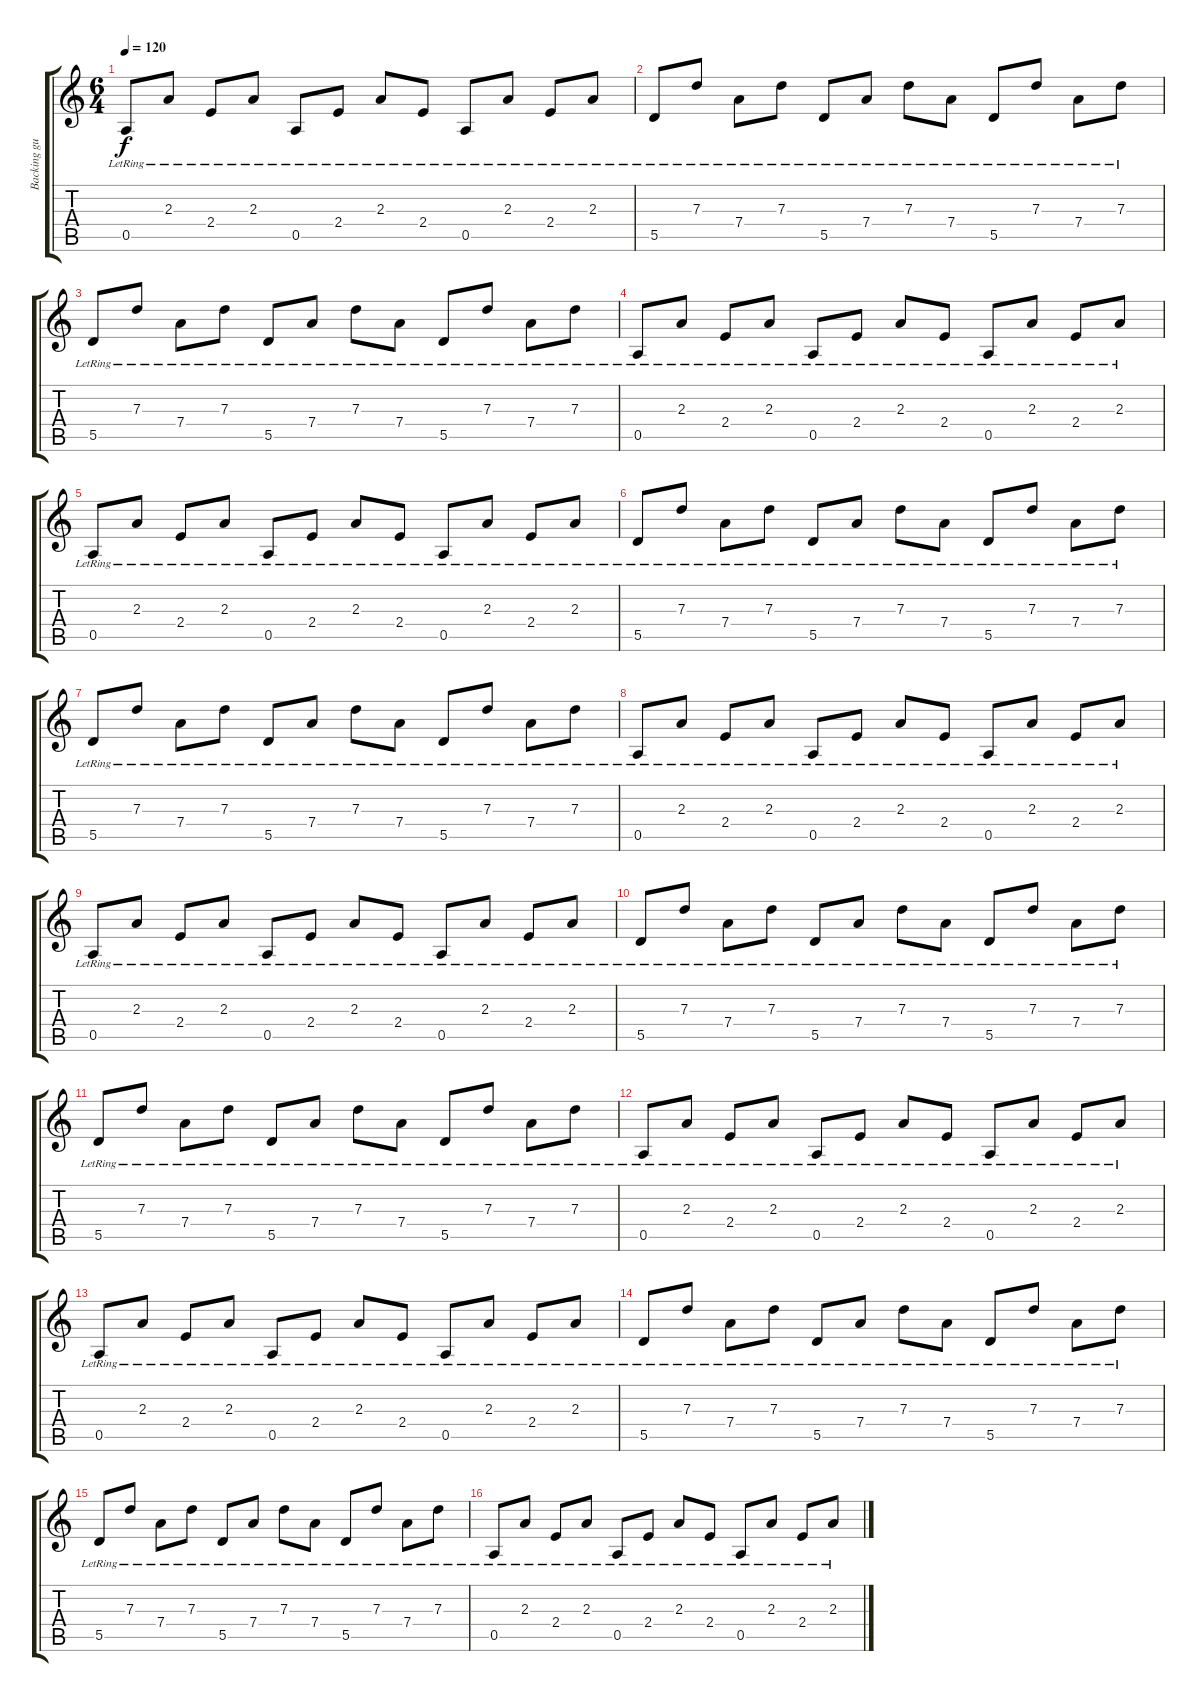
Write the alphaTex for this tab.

\track ("Backing guitar 1" "Backing gu") {instrument electricguitarclean}
\staff {score tabs}
\tuning (E4 B3 G3 D3 A2 E2) {hide}
\ts (6 4)
\tempo 120
\clef g2
\ks c
0.5{lr}.8{dy f} 2.3{lr}.8 2.4{lr}.8 2.3{lr}.8 0.5{lr}.8 2.4{lr}.8 2.3{lr}.8 2.4{lr}.8 0.5{lr}.8 2.3{lr}.8 2.4{lr}.8 2.3{lr}.8 |
5.5{lr}.8{instrument electricguitarclean} 7.3{lr}.8 7.4{lr}.8 7.3{lr}.8 5.5{lr}.8 7.4{lr}.8 7.3{lr}.8 7.4{lr}.8 5.5{lr}.8 7.3{lr}.8 7.4{lr}.8 7.3{lr}.8 |
5.5{lr}.8 7.3{lr}.8 7.4{lr}.8 7.3{lr}.8 5.5{lr}.8 7.4{lr}.8 7.3{lr}.8 7.4{lr}.8 5.5{lr}.8 7.3{lr}.8 7.4{lr}.8 7.3{lr}.8 |
0.5{lr}.8 2.3{lr}.8 2.4{lr}.8 2.3{lr}.8 0.5{lr}.8 2.4{lr}.8 2.3{lr}.8 2.4{lr}.8 0.5{lr}.8 2.3{lr}.8 2.4{lr}.8 2.3{lr}.8 |
0.5{lr}.8 2.3{lr}.8 2.4{lr}.8 2.3{lr}.8 0.5{lr}.8 2.4{lr}.8 2.3{lr}.8 2.4{lr}.8 0.5{lr}.8 2.3{lr}.8 2.4{lr}.8 2.3{lr}.8 |
5.5{lr}.8{instrument electricguitarclean} 7.3{lr}.8 7.4{lr}.8 7.3{lr}.8 5.5{lr}.8 7.4{lr}.8 7.3{lr}.8 7.4{lr}.8 5.5{lr}.8 7.3{lr}.8 7.4{lr}.8 7.3{lr}.8 |
5.5{lr}.8 7.3{lr}.8 7.4{lr}.8 7.3{lr}.8 5.5{lr}.8 7.4{lr}.8 7.3{lr}.8 7.4{lr}.8 5.5{lr}.8 7.3{lr}.8 7.4{lr}.8 7.3{lr}.8 |
0.5{lr}.8 2.3{lr}.8 2.4{lr}.8 2.3{lr}.8 0.5{lr}.8 2.4{lr}.8 2.3{lr}.8 2.4{lr}.8 0.5{lr}.8 2.3{lr}.8 2.4{lr}.8 2.3{lr}.8 |
0.5{lr}.8 2.3{lr}.8 2.4{lr}.8 2.3{lr}.8 0.5{lr}.8 2.4{lr}.8 2.3{lr}.8 2.4{lr}.8 0.5{lr}.8 2.3{lr}.8 2.4{lr}.8 2.3{lr}.8 |
5.5{lr}.8{instrument electricguitarclean} 7.3{lr}.8 7.4{lr}.8 7.3{lr}.8 5.5{lr}.8 7.4{lr}.8 7.3{lr}.8 7.4{lr}.8 5.5{lr}.8 7.3{lr}.8 7.4{lr}.8 7.3{lr}.8 |
5.5{lr}.8 7.3{lr}.8 7.4{lr}.8 7.3{lr}.8 5.5{lr}.8 7.4{lr}.8 7.3{lr}.8 7.4{lr}.8 5.5{lr}.8 7.3{lr}.8 7.4{lr}.8 7.3{lr}.8 |
0.5{lr}.8 2.3{lr}.8 2.4{lr}.8 2.3{lr}.8 0.5{lr}.8 2.4{lr}.8 2.3{lr}.8 2.4{lr}.8 0.5{lr}.8 2.3{lr}.8 2.4{lr}.8 2.3{lr}.8 |
0.5{lr}.8 2.3{lr}.8 2.4{lr}.8 2.3{lr}.8 0.5{lr}.8 2.4{lr}.8 2.3{lr}.8 2.4{lr}.8 0.5{lr}.8 2.3{lr}.8 2.4{lr}.8 2.3{lr}.8 |
5.5{lr}.8{instrument electricguitarclean} 7.3{lr}.8 7.4{lr}.8 7.3{lr}.8 5.5{lr}.8 7.4{lr}.8 7.3{lr}.8 7.4{lr}.8 5.5{lr}.8 7.3{lr}.8 7.4{lr}.8 7.3{lr}.8 |
5.5{lr}.8 7.3{lr}.8 7.4{lr}.8 7.3{lr}.8 5.5{lr}.8 7.4{lr}.8 7.3{lr}.8 7.4{lr}.8 5.5{lr}.8 7.3{lr}.8 7.4{lr}.8 7.3{lr}.8 |
0.5{lr}.8 2.3{lr}.8 2.4{lr}.8 2.3{lr}.8 0.5{lr}.8 2.4{lr}.8 2.3{lr}.8 2.4{lr}.8 0.5{lr}.8 2.3{lr}.8 2.4{lr}.8 2.3{lr}.8
